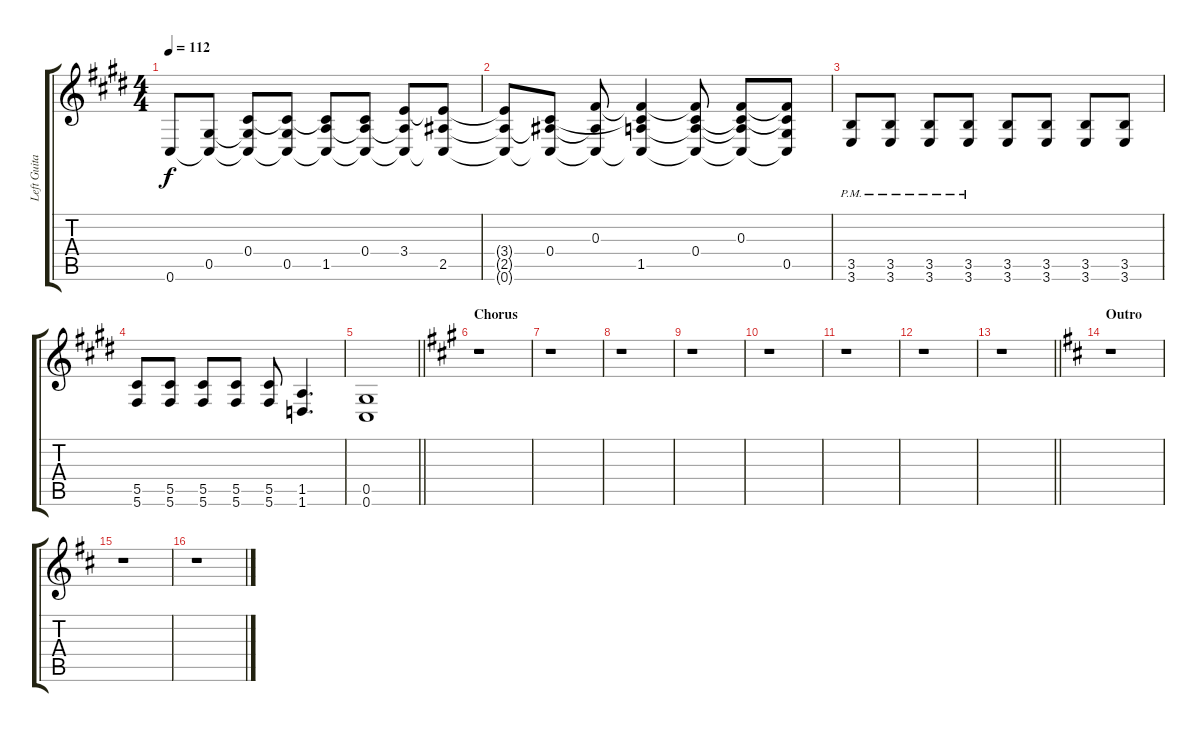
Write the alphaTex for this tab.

\track ("Left Guitar II" "Left Guita") {instrument overdrivenguitar}
\staff {score tabs}
\tuning (Eb4 Bb3 Gb3 Db3 Ab2 Db2) {hide}
\ts (4 4)
\tempo 112
\clef g2
\ks e
0.6.8{dy f} (0.5 0.6{t}).8 (0.4 0.5{t} 0.6{t}).8 (0.4{t} 0.5 0.6{t}).8 (0.4{t} 1.5 0.6{t}).8 (0.4 1.5{t} 0.6{t}).8 (3.4 1.5{t} 0.6{t}).8 (3.4{t} 2.5 0.6{t}).8 |
(3.4{t} 2.5{t} 0.6{t}).8 (0.4 2.5{t} 0.6{t}).8 (0.3 2.5{t} 0.6{t}).8 (0.3{t} 0.4{t} 1.5 0.6{t}).4 (0.3{t} 0.4 1.5{t} 0.6{t}).8 (0.3 0.4{t} 1.5{t} 0.6{t}).8 (0.3{t} 0.4{t} 0.5 0.6{t}).8 |
(3.5{pm} 3.6{pm}).8{volume 16 balance 0} (3.5{pm} 3.6{pm}).8 (3.5{pm} 3.6{pm}).8 (3.5{pm} 3.6{pm}).8 (3.5 3.6).8 (3.5 3.6).8 (3.5 3.6).8 (3.5 3.6).8 |
(5.5 5.6).8 (5.5 5.6).8 (5.5 5.6).8 (5.5 5.6).8 (5.5 5.6).8 (1.5 1.6).4{d} |
\barLineRight lightlight
(0.5 0.6).1 |
\section ("" "Chorus")
\ks a
r.1 |
r.1 |
r.1 |
r.1 |
r.1 |
r.1 |
r.1 |
\barLineRight lightlight
r.1 |
\section ("" "Outro")
\ks d
r.1 |
r.1 |
r.1
